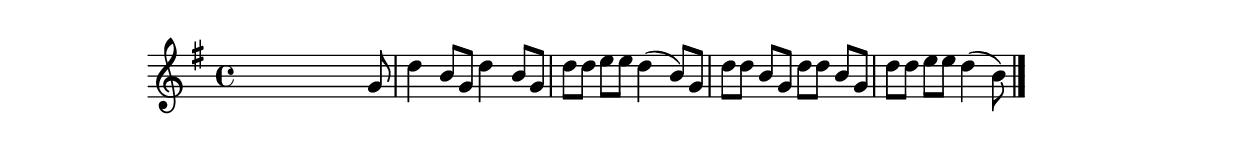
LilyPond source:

\version "2.20.0"
\header {
\include "lilypond-book-preamble.ly"
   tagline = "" % removed
 }
\score {
 {
  \key g \major \relative c'{\time 4/4 s2 s4 s8 g'8 | d'4 b8 g d'4 b8 g8 | d'8[ d] e[ e] d4 (b8) g8 | d'[ d] b[ g] d'[ d] b[ g] | d'[ d] e[ e] d4( b8) s8 \bar "|."} 

}
\layout {
  \context {
      \Score 
      proportionalNotationDuration =  #(ly:make-moment 1/5)
 }
 }
\midi {\tempo 4 = 60}
}
